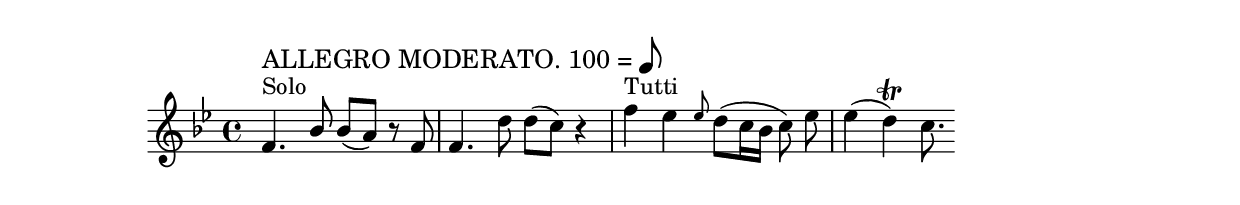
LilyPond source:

\version "2.4.2"

melody = \relative {
  \clef treble
  \key g \minor
  \time 4/4

  \override TextScript  #'padding = #1.5
  f4.^"Solo"^\markup {
      \large "ALLEGRO MODERATO. 100 ="
      \note #"8" #1
      }
  
  \stemUp bes8 \stemNeutral bes[( a]) r8 f8
  f4. d'8 d[( c]) r4
  f^"Tutti" ees \grace ees8 d8( c16 bes c8)\noBeam ees
  ees4( d)^\trill c8.
}

\score {
  
  \new Staff \melody
  \layout { }
  \midi { \tempo 8 = 100 }
}